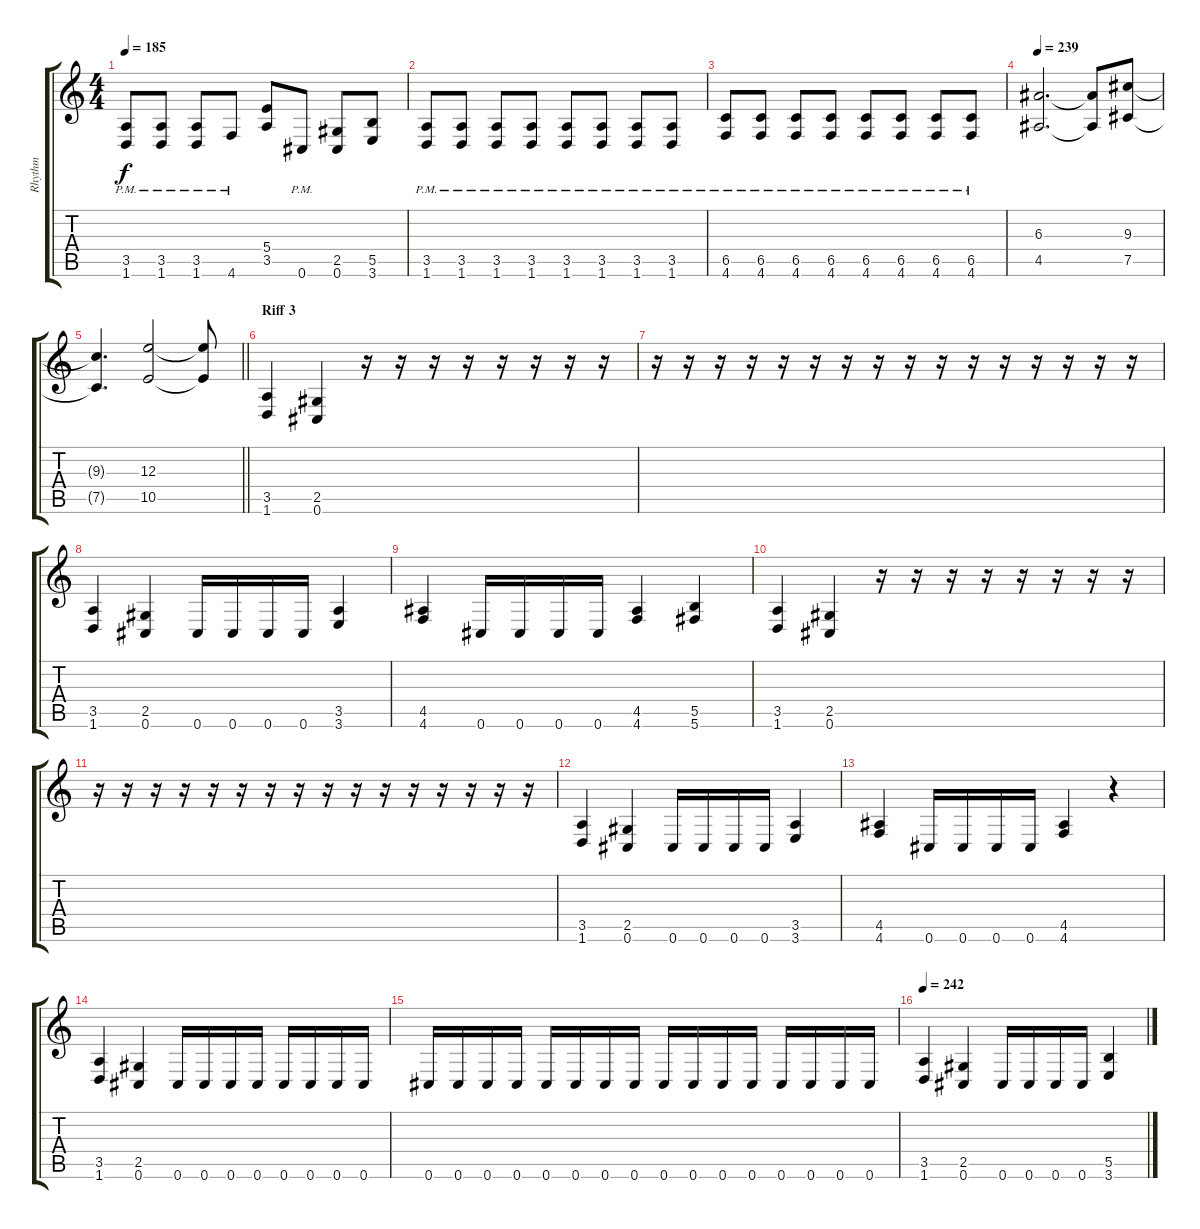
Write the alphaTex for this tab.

\track ("Rhythm" "Rhythm") {instrument distortionguitar}
\staff {score tabs}
\tuning (Db4 Ab3 E3 B2 Gb2 Db2) {hide}
\ts (4 4)
\tempo 185
\clef g2
\ks c
(3.5{pm} 1.6{pm}).8{dy f} (3.5{pm} 1.6{pm}).8 (3.5{pm} 1.6{pm}).8 4.6{pm}.8 (5.4 3.5).8 0.6{pm}.8 (2.5 0.6).8 (5.5 3.6).8 |
(3.5{pm} 1.6{pm}).8 (3.5{pm} 1.6{pm}).8 (3.5{pm} 1.6{pm}).8 (3.5{pm} 1.6{pm}).8 (3.5{pm} 1.6{pm}).8 (3.5{pm} 1.6{pm}).8 (3.5{pm} 1.6{pm}).8 (3.5{pm} 1.6{pm}).8 |
(6.5{pm} 4.6{pm}).8 (6.5{pm} 4.6{pm}).8 (6.5{pm} 4.6{pm}).8 (6.5{pm} 4.6{pm}).8 (6.5{pm} 4.6{pm}).8 (6.5{pm} 4.6{pm}).8 (6.5{pm} 4.6{pm}).8 (6.5{pm} 4.6{pm}).8 |
\tempo 239
(6.3 4.5).2{d} (6.3{t} 4.5{t}).8 (9.3 7.5).8 |
\barLineRight lightlight
(9.3{t} 7.5{t}).4{d} (12.3 10.5).2 (12.3{t} 10.5{t}).8 |
\section ("" "Riff 3")
(3.5 1.6).4 (2.5 0.6).4 r.16 r.16 r.16 r.16 r.16 r.16 r.16 r.16 |
r.16 r.16 r.16 r.16 r.16 r.16 r.16 r.16 r.16 r.16 r.16 r.16 r.16 r.16 r.16 r.16 |
(3.5 1.6).4 (2.5 0.6).4 0.6.16 0.6.16 0.6.16 0.6.16 (3.5 3.6).4 |
(4.5 4.6).4 0.6.16 0.6.16 0.6.16 0.6.16 (4.5 4.6).4 (5.5 5.6).4 |
(3.5 1.6).4 (2.5 0.6).4 r.16 r.16 r.16 r.16 r.16 r.16 r.16 r.16 |
r.16 r.16 r.16 r.16 r.16 r.16 r.16 r.16 r.16 r.16 r.16 r.16 r.16 r.16 r.16 r.16 |
(3.5 1.6).4 (2.5 0.6).4 0.6.16 0.6.16 0.6.16 0.6.16 (3.5 3.6).4 |
(4.5 4.6).4 0.6.16 0.6.16 0.6.16 0.6.16 (4.5 4.6).4 r.4 |
(3.5 1.6).4 (2.5 0.6).4 0.6.16 0.6.16 0.6.16 0.6.16 0.6.16 0.6.16 0.6.16 0.6.16 |
0.6.16 0.6.16 0.6.16 0.6.16 0.6.16 0.6.16 0.6.16 0.6.16 0.6.16 0.6.16 0.6.16 0.6.16 0.6.16 0.6.16 0.6.16 0.6.16 |
\tempo 242
(3.5 1.6).4 (2.5 0.6).4 0.6.16 0.6.16 0.6.16 0.6.16 (5.5 3.6).4
